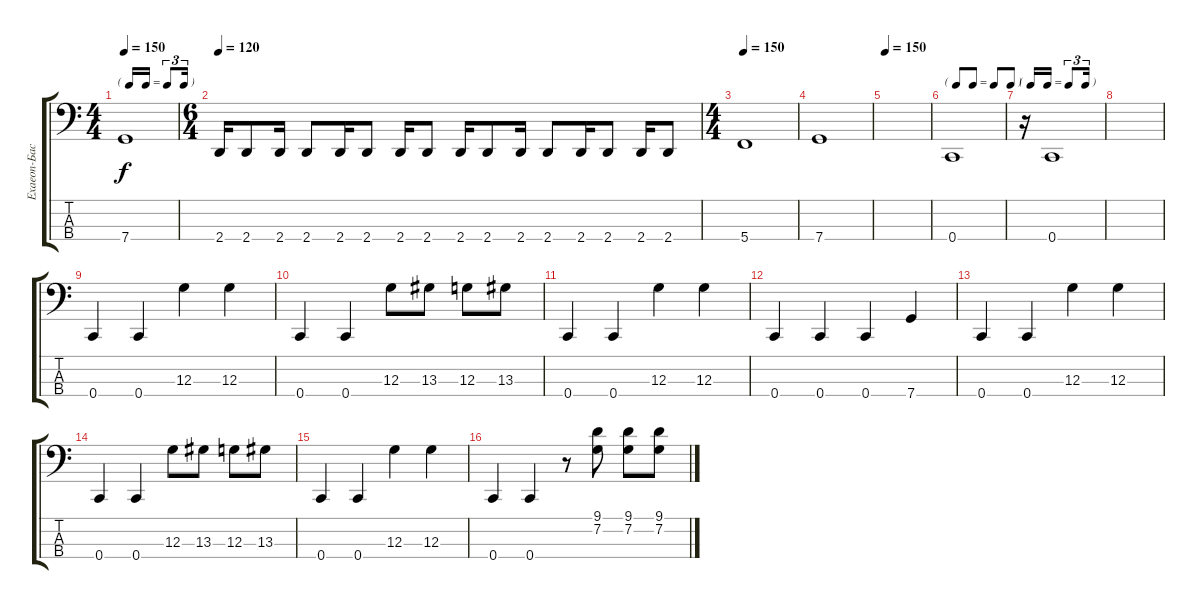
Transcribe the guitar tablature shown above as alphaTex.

\track ("Exaeon-Бас" "Exaeon-Бас") {instrument electricbassfinger}
\staff {score tabs}
\tuning (F2 C2 G1 C1) {hide}
\ts (4 4)
\tf triplet16th
\tempo 150
\clef f4
\ks c
7.4.1{dy f} |
\ts (6 4)
\tempo 120
2.4.16 2.4.8 2.4.16 2.4.8 2.4.16 2.4.8 2.4.16 2.4.8 2.4.16 2.4.8 2.4.16 2.4.8 2.4.16 2.4.8 2.4.16 2.4.8 |
\ts (4 4)
\tempo 150
5.4.1 |
7.4.1 |
\tempo 150
|
\tf none
0.4.1 |
\tf triplet16th
r.16 0.4.1 |
|
0.4.4 0.4.4 12.3.4 12.3.4 |
0.4.4 0.4.4 12.3.8 13.3.8 12.3.8 13.3.8 |
0.4.4 0.4.4 12.3.4 12.3.4 |
0.4.4 0.4.4 0.4.4 7.4.4 |
0.4.4 0.4.4 12.3.4 12.3.4 |
0.4.4 0.4.4 12.3.8 13.3.8 12.3.8 13.3.8 |
0.4.4 0.4.4 12.3.4 12.3.4 |
0.4.4 0.4.4 r.8 (9.1 7.2).8 (9.1 7.2).8 (9.1 7.2).8
